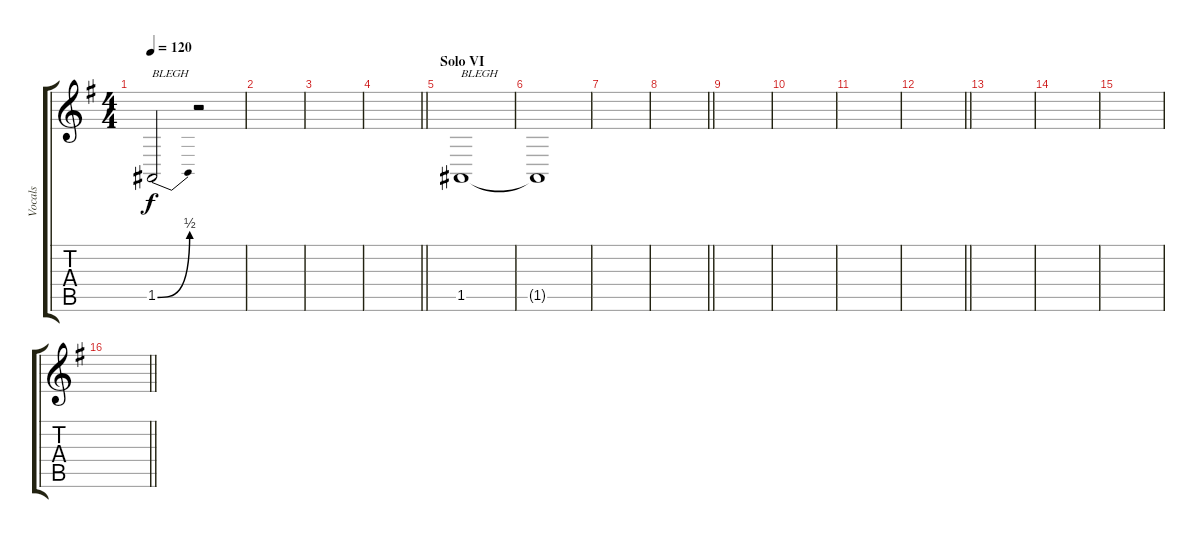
\track ("Vocals" "Vocals") {instrument oboe}
\staff {score tabs}
\tuning (E4 B3 G3 D3 A2 D2) {hide}
\ts (4 4)
\tempo 120
\clef g2
\ks eminor
1.5{be (bend 0 0 60 2)}.2{txt "BLEGH" dy f} r.2 |
|
|
\barLineRight lightlight
|
\section ("" "Solo VI")
1.5.1{txt "BLEGH"} |
1.5{t}.1 |
|
\barLineRight lightlight
|
|
|
|
\barLineRight lightlight
|
\section ("" "")
|
|
|
\barLineRight lightlight
